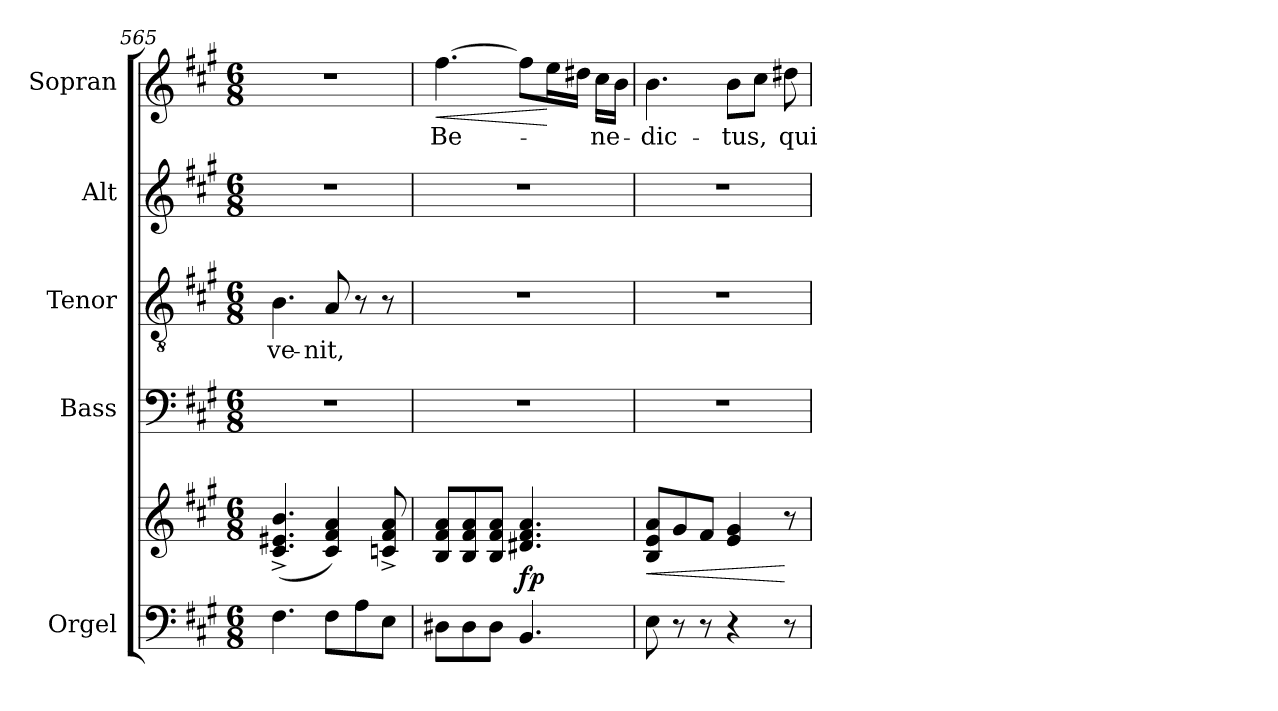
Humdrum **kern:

**kern	**kern	**dynam	**kern	**kern	**text	**kern	**kern	**text	**dynam
*part5	*part5	*part5	*part4	*part3	*part3	*part2	*part1	*part1	*part1
*staff6	*staff5	*staff5/6	*staff4	*staff3	*staff3	*staff2	*staff1	*staff1	*staff1
*I"Orgel	*	*	*I"Bass	*I"Tenor	*	*I"Alt	*I"Sopran	*	*
*I'Org.	*	*	*I'B.	*I'T.	*	*I'A.	*I'S.	*	*
*clefF4	*clefG2	*	*clefF4	*clefGv2	*	*clefG2	*clefG2	*	*
*k[f#c#g#]	*k[f#c#g#]	*	*k[f#c#g#]	*k[f#c#g#]	*	*k[f#c#g#]	*k[f#c#g#]	*	*
*A:	*A:	*	*A:	*A:	*	*A:	*A:	*	*
*M6/8	*M6/8	*	*M6/8	*M6/8	*	*M6/8	*M6/8	*	*
=565	=565	=565	=565	=565	=565	=565	=565	=565	=565
!	!	!	!	!	!LO:LY:b	!	!	!	!
4.F#\	(4.c#/^< 4.e#X/^< 4.b/^<	.	2.r	4.B\	ve-	2.r	2.r	.	.
!	!	!	!	!	!LO:LY:b	!	!	!	!
8F#\L	4c#/ 4f#/ 4a/)	.	.	8A/	-nit,	.	.	.	.
8A\	.	.	.	8r	.	.	.	.	.
8E\J	8cn/^< 8f#/^< 8a/^<	.	.	8r	.	.	.	.	.
=566	=566	=566	=566	=566	=566	=566	=566	=566	=566
!	!	!	!	!	!	!	!	!LO:LY:b	!LO:HP:b
8D#X\L	8B/ 8f#/ 8a/L	.	2.r	2.r	.	2.r	[4.ff#\	Be-	<
8D#\	8B/ 8f#/ 8a/	.	.	.	.	.	.	.	.
8D#\J	8B/ 8f#/ 8a/J	.	.	.	.	.	.	.	.
!	!	!LO:DY:b	!	!	!	!	!	!	!
4.BB/	4.d#X/ 4.f#/ 4.a/	fp	.	.	.	.	8ff#\L]	.	.
.	.	.	.	.	.	.	16ee\L	.	[
.	.	.	.	.	.	.	16dd#X\JJ	.	.
!	!	!	!	!	!	!	!	!LO:LY:b	!
.	.	.	.	.	.	.	16cc#\LL	-ne-	.
.	.	.	.	.	.	.	16b\JJ	.	.
=567	=567	=567	=567	=567	=567	=567	=567	=567	=567
!	!	!LO:HP:b	!	!	!	!	!	!LO:LY:b	!
8E\	8B/ 8e/ 8a/L	<	2.r	2.r	.	2.r	4.b\	-dic-	.
8r	8g#/	.	.	.	.	.	.	.	.
8r	8f#/J	.	.	.	.	.	.	.	.
!	!	!	!	!	!	!	!	!LO:LY:b	!
4r	4e/ 4g#/	.	.	.	.	.	8b\L	-tus,	.
.	.	.	.	.	.	.	8cc#\J	.	.
!	!	!	!	!	!	!	!	!LO:LY:b	!
8r	8r	[	.	.	.	.	8dd#X\	qui	.
=	=	=	=	=	=	=	=	=	=
*-	*-	*-	*-	*-	*-	*-	*-	*-	*-
